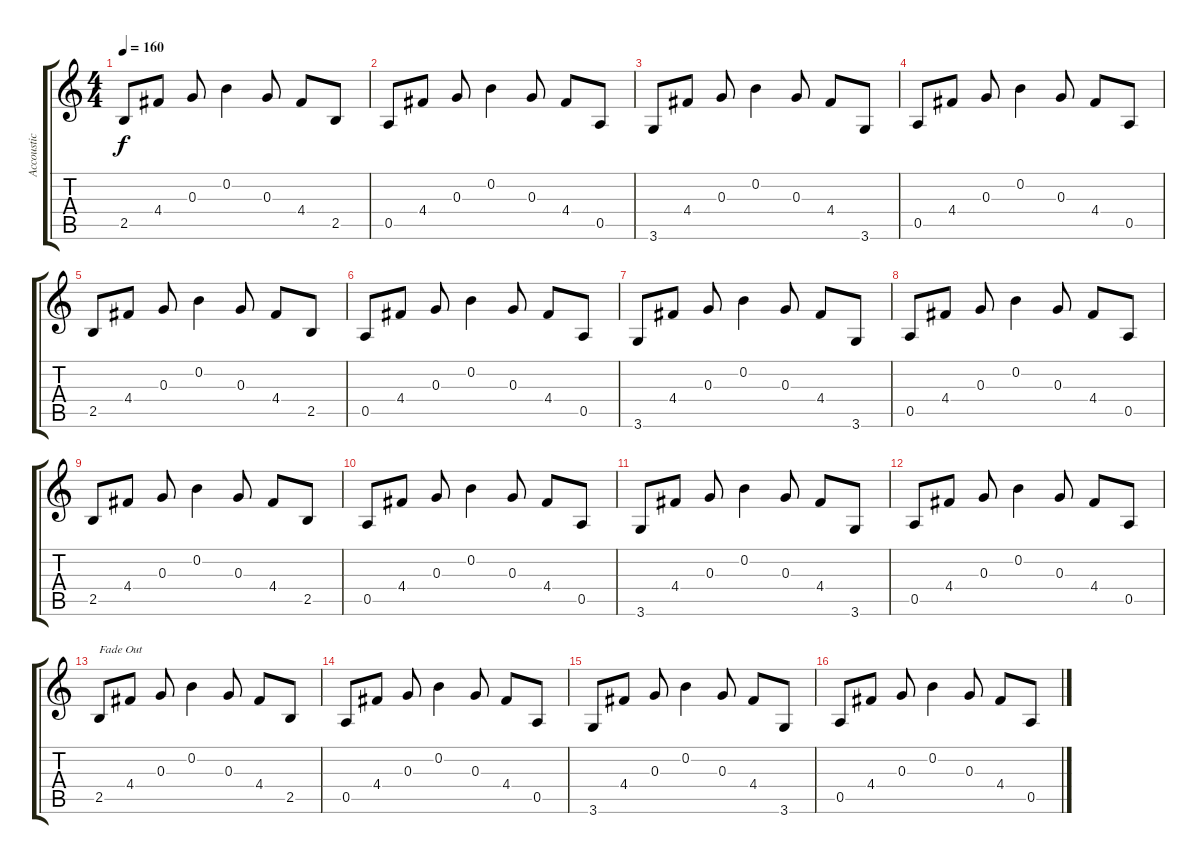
\track ("Accoustic Guitar" "Accoustic ") {instrument acousticguitarsteel}
\staff {score tabs}
\tuning (E4 B3 G3 D3 A2 E2) {hide}
\ts (4 4)
\tempo 160
\clef g2
\ks c
2.5.8{dy f} 4.4.8 0.3.8 0.2.4 0.3.8 4.4.8 2.5.8 |
0.5.8 4.4.8 0.3.8 0.2.4 0.3.8 4.4.8 0.5.8 |
3.6.8 4.4.8 0.3.8 0.2.4 0.3.8 4.4.8 3.6.8 |
0.5.8 4.4.8 0.3.8 0.2.4 0.3.8 4.4.8 0.5.8 |
2.5.8 4.4.8 0.3.8 0.2.4 0.3.8 4.4.8 2.5.8 |
0.5.8 4.4.8 0.3.8 0.2.4 0.3.8 4.4.8 0.5.8 |
3.6.8 4.4.8 0.3.8 0.2.4 0.3.8 4.4.8 3.6.8 |
0.5.8 4.4.8 0.3.8 0.2.4 0.3.8 4.4.8 0.5.8 |
2.5.8 4.4.8 0.3.8 0.2.4 0.3.8 4.4.8 2.5.8 |
0.5.8 4.4.8 0.3.8 0.2.4 0.3.8 4.4.8 0.5.8 |
3.6.8 4.4.8 0.3.8 0.2.4 0.3.8 4.4.8 3.6.8 |
0.5.8 4.4.8 0.3.8 0.2.4 0.3.8 4.4.8 0.5.8 |
2.5.8{txt "Fade Out"} 4.4.8 0.3.8 0.2.4 0.3.8 4.4.8 2.5.8 |
0.5.8 4.4.8 0.3.8 0.2.4 0.3.8 4.4.8 0.5.8 |
3.6.8 4.4.8 0.3.8 0.2.4 0.3.8 4.4.8 3.6.8 |
0.5.8 4.4.8 0.3.8 0.2.4 0.3.8 4.4.8 0.5.8
